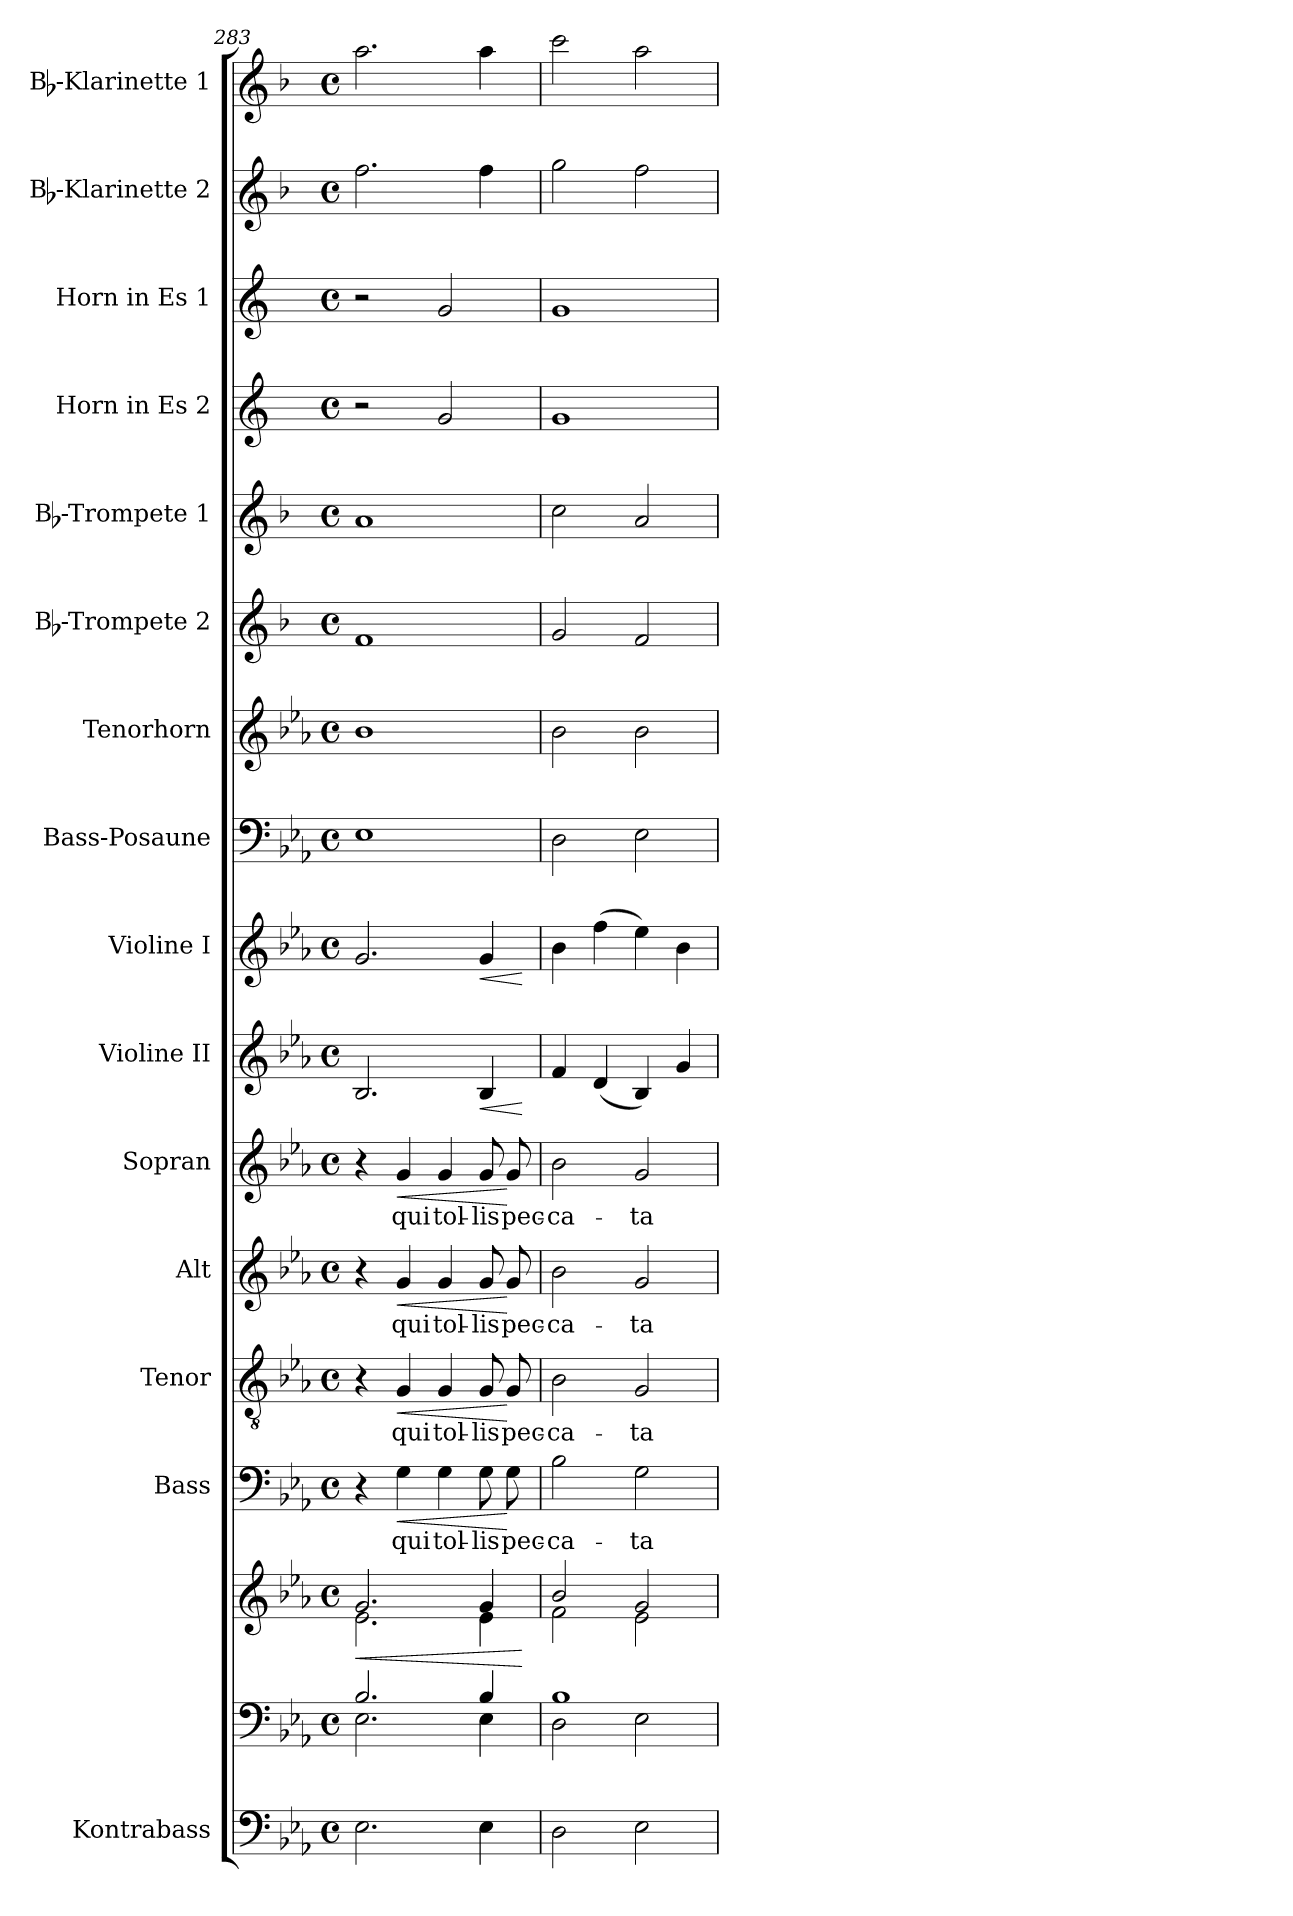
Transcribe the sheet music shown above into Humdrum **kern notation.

**kern	**kern	**kern	**dynam	**kern	**text	**dynam	**kern	**text	**dynam	**kern	**text	**dynam	**kern	**text	**dynam	**kern	**dynam	**kern	**dynam	**kern	**kern	**kern	**kern	**kern	**kern	**kern	**kern
*part16	*part15	*part15	*part15	*part14	*part14	*part14	*part13	*part13	*part13	*part12	*part12	*part12	*part11	*part11	*part11	*part10	*part10	*part9	*part9	*part8	*part7	*part6	*part5	*part4	*part3	*part2	*part1
*staff17	*staff16	*staff15	*staff15/16	*staff14	*staff14	*staff14	*staff13	*staff13	*staff13	*staff12	*staff12	*staff12	*staff11	*staff11	*staff11	*staff10	*staff10	*staff9	*staff9	*staff8	*staff7	*staff6	*staff5	*staff4	*staff3	*staff2	*staff1
*I"Kontrabass	*	*	*	*I"Bass	*	*	*I"Tenor	*	*	*I"Alt	*	*	*I"Sopran	*	*	*I"Violine II	*	*I"Violine I	*	*I"Bass-Posaune	*I"Tenorhorn	*I"Bb-Trompete 2	*I"Bb-Trompete 1	*I"Horn in Es 2	*I"Horn in Es 1	*I"Bb-Klarinette 2	*I"Bb-Klarinette 1
*I'Kb.	*	*	*	*I'B.	*	*	*I'T.	*	*	*I'A.	*	*	*I'S.	*	*	*I'Vl. II	*	*I'Vl. I	*	*I'B. Pos.	*I'T. Hrn.	*I'Bb Trp. 2	*I'Bb Trp. 1	*	*	*I'Bb Kl. 2	*I'Bb Kl. 1
!!LO:PB:g=z
*clefF4	*clefF4	*clefG2	*	*clefF4	*	*	*clefGv2	*	*	*clefG2	*	*	*clefG2	*	*	*clefG2	*	*clefG2	*	*clefF4	*clefG2	*clefG2	*clefG2	*clefG2	*clefG2	*clefG2	*clefG2
*ITrd7c12	*	*	*	*	*	*	*	*	*	*	*	*	*	*	*	*	*	*	*	*	*ITrd8c14	*ITrd1c2	*ITrd1c2	*ITrd5c9	*ITrd5c9	*ITrd1c2	*ITrd1c2
*k[b-e-a-]	*k[b-e-a-]	*k[b-e-a-]	*	*k[b-e-a-]	*	*	*k[b-e-a-]	*	*	*k[b-e-a-]	*	*	*k[b-e-a-]	*	*	*k[b-e-a-]	*	*k[b-e-a-]	*	*k[b-e-a-]	*k[b-e-a-]	*k[b-e-a-]	*k[b-e-a-]	*k[b-e-a-]	*k[b-e-a-]	*k[b-e-a-]	*k[b-e-a-]
*E-:	*E-:	*E-:	*	*E-:	*	*	*E-:	*	*	*E-:	*	*	*E-:	*	*	*E-:	*	*E-:	*	*E-:	*E-:	*E-:	*E-:	*E-:	*E-:	*E-:	*E-:
*M4/4	*M4/4	*M4/4	*	*M4/4	*	*	*M4/4	*	*	*M4/4	*	*	*M4/4	*	*	*M4/4	*	*M4/4	*	*M4/4	*M4/4	*M4/4	*M4/4	*M4/4	*M4/4	*M4/4	*M4/4
*met(c)	*met(c)	*met(c)	*	*met(c)	*	*	*met(c)	*	*	*met(c)	*	*	*met(c)	*	*	*met(c)	*	*met(c)	*	*met(c)	*met(c)	*met(c)	*met(c)	*met(c)	*met(c)	*met(c)	*met(c)
=283	=283	=283	=283	=283	=283	=283	=283	=283	=283	=283	=283	=283	=283	=283	=283	=283	=283	=283	=283	=283	=283	=283	=283	=283	=283	=283	=283
*	*^	*	*	*	*	*	*	*	*	*	*	*	*	*	*	*	*	*	*	*	*	*	*	*	*	*	*
!	!	!	!	!LO:HP:b	!	!	!	!	!	!	!	!	!	!	!	!	!	!	!	!	!	!	!	!	!	!	!	!
*	*	*	*^	*	*	*	*	*	*	*	*	*	*	*	*	*	*	*	*	*	*	*	*	*	*	*	*	*
2.EE-\	2.B-/	2.E-\	2.g/	2.e-\	<	4r	.	.	4r	.	.	4r	.	.	4r	.	.	2.B-/	.	2.g/	.	1E-	1B-	1e-	1g	2r	2r	2.ee-\	2.gg\
!	!	!	!	!	!	!	!LO:LY:b	!LO:HP:b	!	!LO:LY:b	!LO:HP:b	!	!LO:LY:b	!LO:HP:b	!	!LO:LY:b	!LO:HP:b	!	!	!	!	!	!	!	!	!	!	!	!
.	.	.	.	.	.	4G\	qui	<	4G/	qui	<	4g/	qui	<	4g/	qui	<	.	.	.	.	.	.	.	.	.	.	.	.
!	!	!	!	!	!	!	!LO:LY:b	!	!	!LO:LY:b	!	!	!LO:LY:b	!	!	!LO:LY:b	!	!	!	!	!	!	!	!	!	!	!	!	!
.	.	.	.	.	.	4G\	tol-	.	4G/	tol-	.	4g/	tol-	.	4g/	tol-	.	.	.	.	.	.	.	.	.	2B-/	2B-/	.	.
!	!	!	!	!	!	!	!LO:LY:b	!	!	!LO:LY:b	!	!	!LO:LY:b	!	!	!LO:LY:b	!	!	!LO:HP:b	!	!LO:HP:b	!	!	!	!	!	!	!	!
4EE-\	4B-/	4E-\	4g/	4e-\	.	8G\	-lis	.	8G/	-lis	.	8g/	-lis	.	8g/	-lis	.	4B-/	<	4g/	<	.	.	.	.	.	.	4ee-\	4gg\
!	!	!	!	!	!	!	!LO:LY:b	!	!	!LO:LY:b	!	!	!LO:LY:b	!	!	!LO:LY:b	!	!	!	!	!	!	!	!	!	!	!	!	!
.	.	.	.	.	.	8G\	pec-	[	8G/	pec-	[	8g/	pec-	[	8g/	pec-	[	.	.	.	.	.	.	.	.	.	.	.	.
*	*v	*v	*	*	*	*	*	*	*	*	*	*	*	*	*	*	*	*	*	*	*	*	*	*	*	*	*	*	*
*	*	*v	*v	*	*	*	*	*	*	*	*	*	*	*	*	*	*	*	*	*	*	*	*	*	*	*	*	*
.	.	.	[	.	.	.	.	.	.	.	.	.	.	.	.	.	[	.	[	.	.	.	.	.	.	.	.
=284	=284	=284	=284	=284	=284	=284	=284	=284	=284	=284	=284	=284	=284	=284	=284	=284	=284	=284	=284	=284	=284	=284	=284	=284	=284	=284	=284
*	*^	*^	*	*	*	*	*	*	*	*	*	*	*	*	*	*	*	*	*	*	*	*	*	*	*	*	*
!	!	!	!	!	!	!	!LO:LY:b	!	!	!LO:LY:b	!	!	!LO:LY:b	!	!	!LO:LY:b	!	!	!	!	!	!	!	!	!	!	!	!	!
2DD\	1B-	2D\	2b-/	2f\	.	2B-\	-ca-	.	2B-\	-ca-	.	2b-\	-ca-	.	2b-\	-ca-	.	4f/	.	4b-\	.	2D\	2B-\	2f/	2b-\	1B-	1B-	2ff\	2bb-\
.	.	.	.	.	.	.	.	.	.	.	.	.	.	.	.	.	.	(<4d/	.	(>4ff\	.	.	.	.	.	.	.	.	.
!	!	!	!	!	!	!	!LO:LY:b	!	!	!LO:LY:b	!	!	!LO:LY:b	!	!	!LO:LY:b	!	!	!	!	!	!	!	!	!	!	!	!	!
2EE-\	.	2E-\	2g/	2e-\	.	2G\	-ta	.	2G/	-ta	.	2g/	-ta	.	2g/	-ta	.	4B-/)	.	4ee-\)	.	2E-\	2B-\	2e-/	2g/	.	.	2ee-\	2gg\
.	.	.	.	.	.	.	.	.	.	.	.	.	.	.	.	.	.	4g/	.	4b-\	.	.	.	.	.	.	.	.	.
*	*v	*v	*	*	*	*	*	*	*	*	*	*	*	*	*	*	*	*	*	*	*	*	*	*	*	*	*	*	*
*	*	*v	*v	*	*	*	*	*	*	*	*	*	*	*	*	*	*	*	*	*	*	*	*	*	*	*	*	*
=	=	=	=	=	=	=	=	=	=	=	=	=	=	=	=	=	=	=	=	=	=	=	=	=	=	=	=
*-	*-	*-	*-	*-	*-	*-	*-	*-	*-	*-	*-	*-	*-	*-	*-	*-	*-	*-	*-	*-	*-	*-	*-	*-	*-	*-	*-
